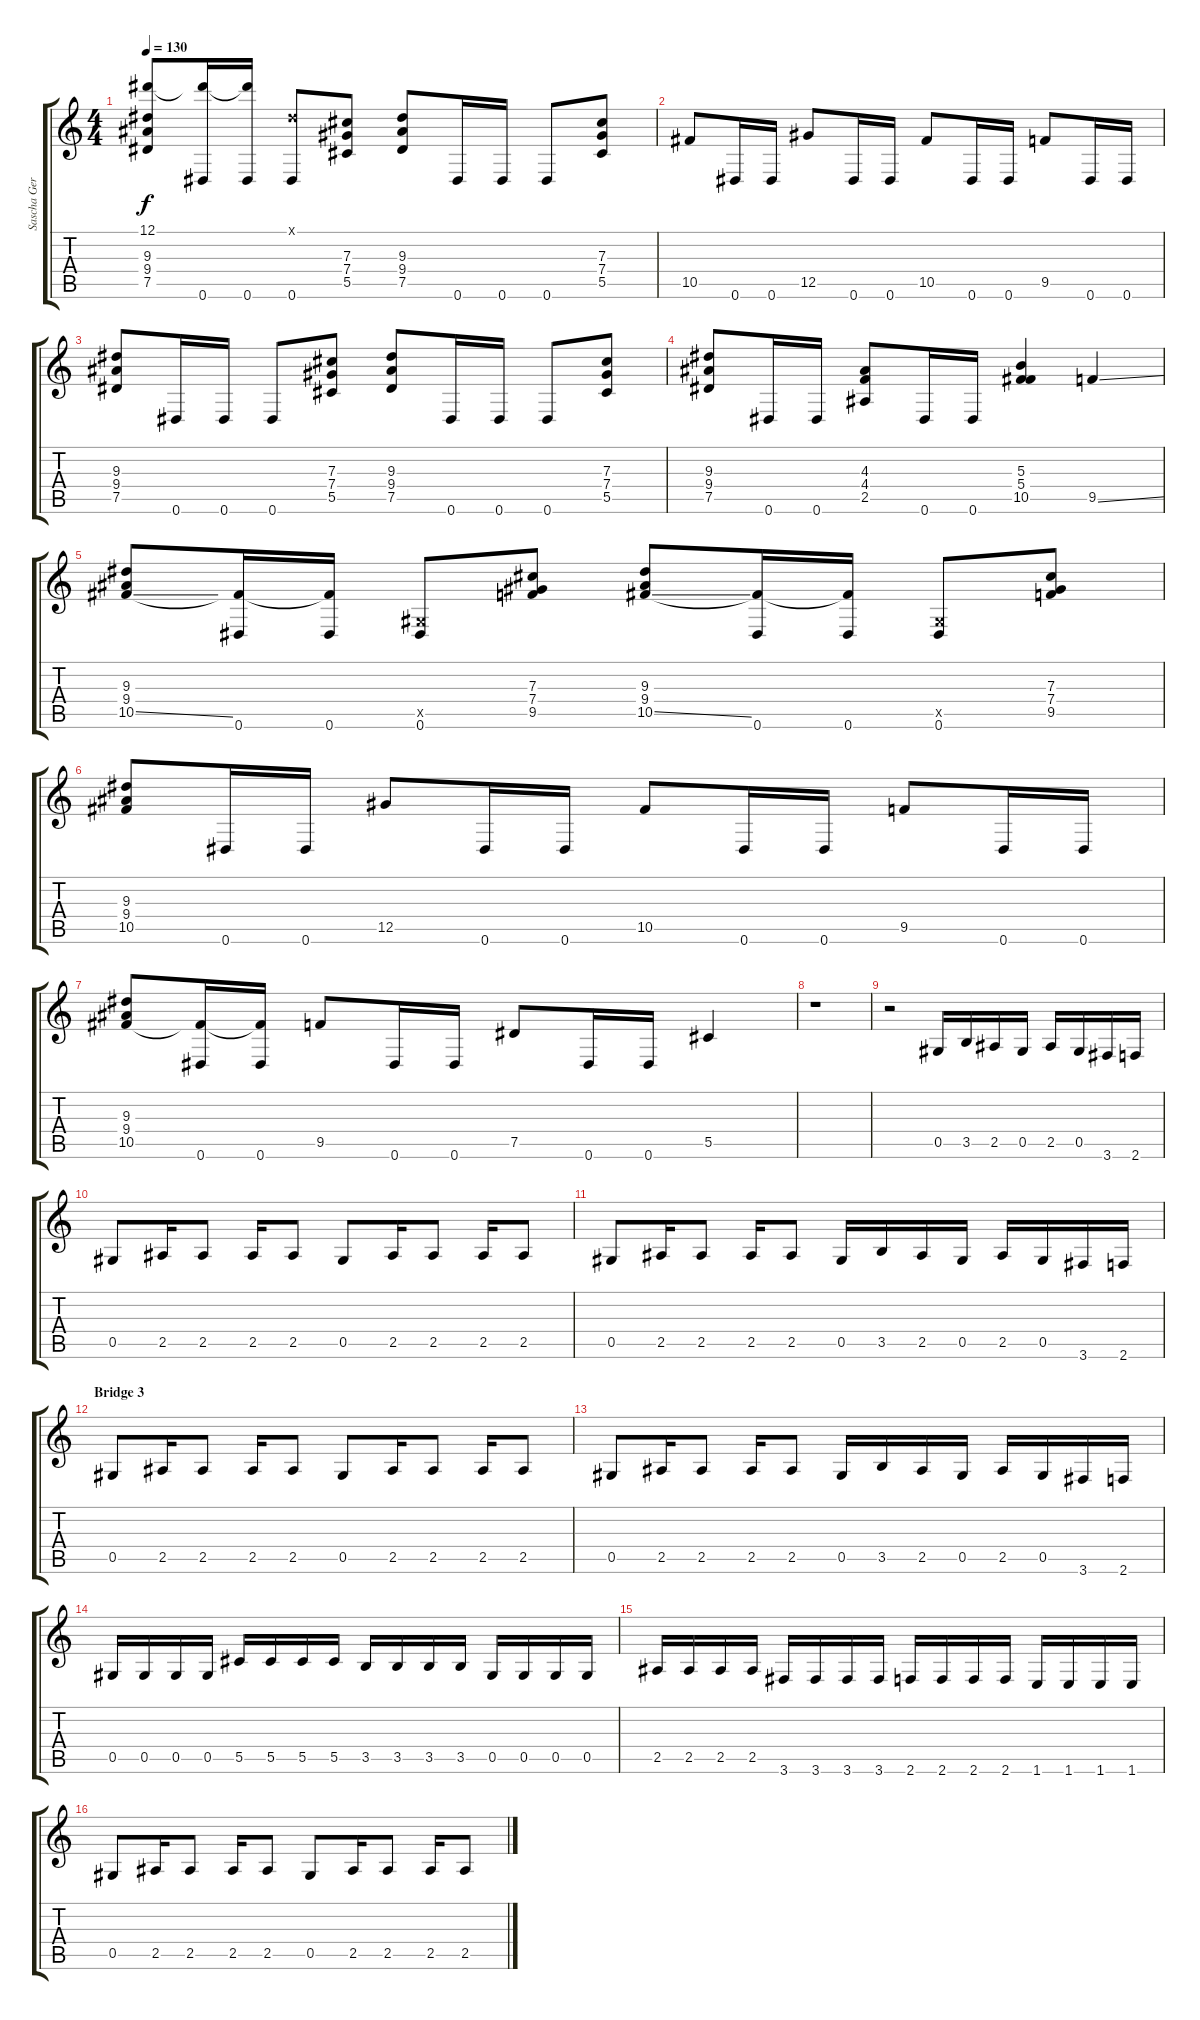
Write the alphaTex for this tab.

\track ("Sascha Gerstner" "Sascha Ger") {instrument distortionguitar}
\staff {score tabs}
\tuning (Eb4 Bb3 Gb3 Db3 Ab2 Eb2) {hide}
\ts (4 4)
\tempo 130
\clef g2
\ks c
(12.1{t} 9.3 9.4 7.5).8{dy f} (12.1{t} 0.6).16 (12.1{t} 0.6).16 (0.1{x} 0.6).8 (7.3 7.4 5.5).8 (9.3 9.4 7.5).8 0.6.16 0.6.16 0.6.8 (7.3 7.4 5.5).8 |
10.5.8 0.6.16 0.6.16 12.5.8 0.6.16 0.6.16 10.5.8 0.6.16 0.6.16 9.5.8 0.6.16 0.6.16 |
(9.3 9.4 7.5).8 0.6.16 0.6.16 0.6.8 (7.3 7.4 5.5).8 (9.3 9.4 7.5).8 0.6.16 0.6.16 0.6.8 (7.3 7.4 5.5).8 |
(9.3 9.4 7.5).8 0.6.16 0.6.16 (4.3 4.4 2.5).8 0.6.16 0.6.16 (5.3 5.4 10.5).4 9.5{ss}.4 |
(9.3 9.4 10.5{ss}).8 (10.5{t} 0.6).16 (10.5{t} 0.6).16 (0.5{x} 0.6).8 (7.3 7.4 9.5).8 (9.3 9.4 10.5{ss}).8 (10.5{t} 0.6).16 (10.5{t} 0.6).16 (0.5{x} 0.6).8 (7.3 7.4 9.5).8 |
(9.3 9.4 10.5).8 0.6.16 0.6.16 12.5.8 0.6.16 0.6.16 10.5.8 0.6.16 0.6.16 9.5.8 0.6.16 0.6.16 |
(9.3 9.4 10.5).8 (10.5{t} 0.6).16 (10.5{t} 0.6).16 9.5.8 0.6.16 0.6.16 7.5.8 0.6.16 0.6.16 5.5.4 |
r.1{balance 15} |
r.2 0.5.16 3.5.16 2.5.16 0.5.16 2.5.16 0.5.16 3.6.16 2.6.16 |
0.5.8 2.5.16 2.5.8 2.5.16 2.5.8 0.5.8 2.5.16 2.5.8 2.5.16 2.5.8 |
0.5.8 2.5.16 2.5.8 2.5.16 2.5.8 0.5.16 3.5.16 2.5.16 0.5.16 2.5.16 0.5.16 3.6.16 2.6.16 |
\section ("" "Bridge 3")
0.5.8{balance 8} 2.5.16 2.5.8 2.5.16 2.5.8 0.5.8 2.5.16 2.5.8 2.5.16 2.5.8 |
0.5.8 2.5.16 2.5.8 2.5.16 2.5.8 0.5.16 3.5.16 2.5.16 0.5.16 2.5.16 0.5.16 3.6.16 2.6.16 |
0.5.16 0.5.16 0.5.16 0.5.16 5.5.16 5.5.16 5.5.16 5.5.16 3.5.16 3.5.16 3.5.16 3.5.16 0.5.16 0.5.16 0.5.16 0.5.16 |
2.5.16 2.5.16 2.5.16 2.5.16 3.6.16 3.6.16 3.6.16 3.6.16 2.6.16 2.6.16 2.6.16 2.6.16 1.6.16 1.6.16 1.6.16 1.6.16 |
0.5.8 2.5.16 2.5.8 2.5.16 2.5.8 0.5.8 2.5.16 2.5.8 2.5.16 2.5.8
